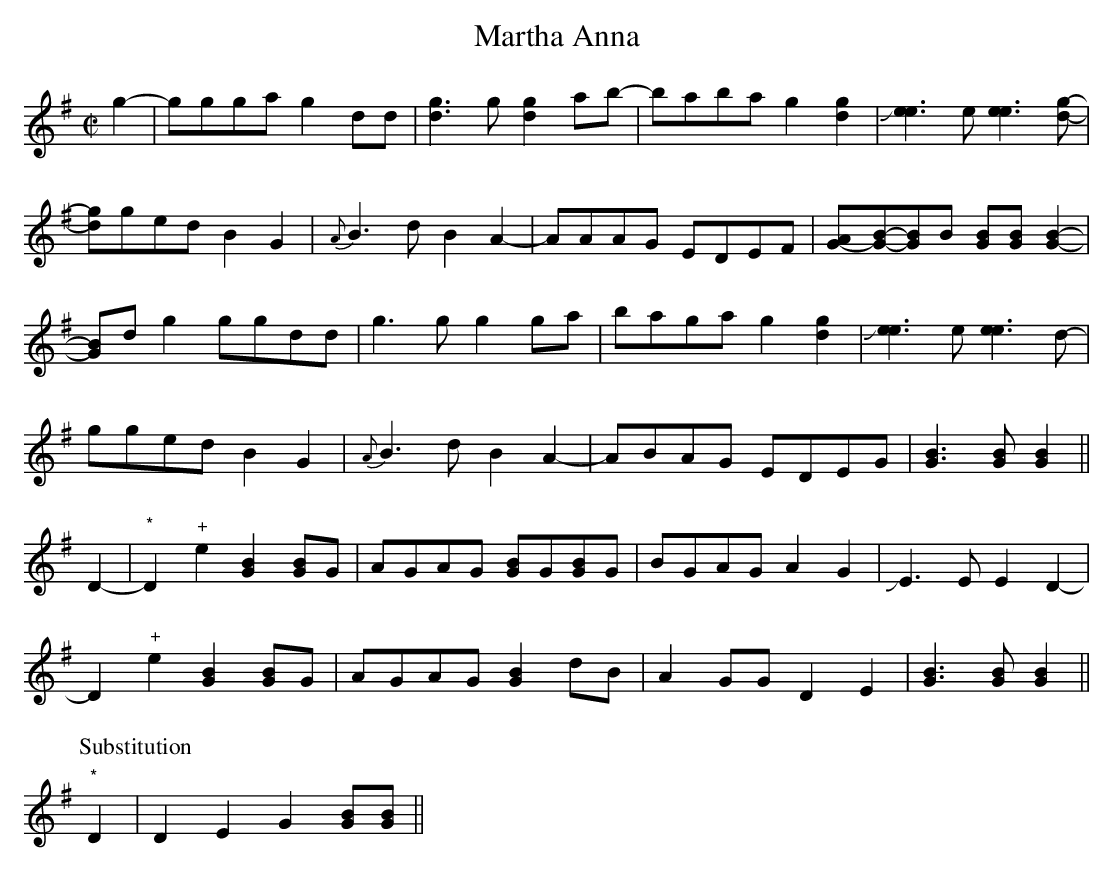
X:1
T:Martha Anna
M:C|
L:1/8
K:G
g2-|ggga g2dd|[d3g3]g [d2g2]a-b-|baba g2[d2g2]|J[e3e3]e [e3e3][dg]-|
[dg]ged B2G2|{A}B3d B2A2-| AAAG EDEF|[GA]-[GB]-[GB]B [GB][GB][G2B2]-|
[GB]dg2 ggdd|g3g g2 ga|baga g2[d2g2]|J[e3e3]e [e3e3]d-|
gged B2G2|{A}B3d B2A2-| ABAG EDEG |[G3B3][GB] [G2B2]||
D2-|"*"D2 "+"e2[G2B2][GB]G|AGAG [GB]G[GB]G|BGAG A2G2|JE3E E2D2-|
D2 "+"e2[G2B2][GB]G|AGAG [G2B2]dB|A2GG D2E2|[G3B3][GB] [G2B2]||
P:Substitution
"*"D2|D2 E2 G2 [GB][GB]||
